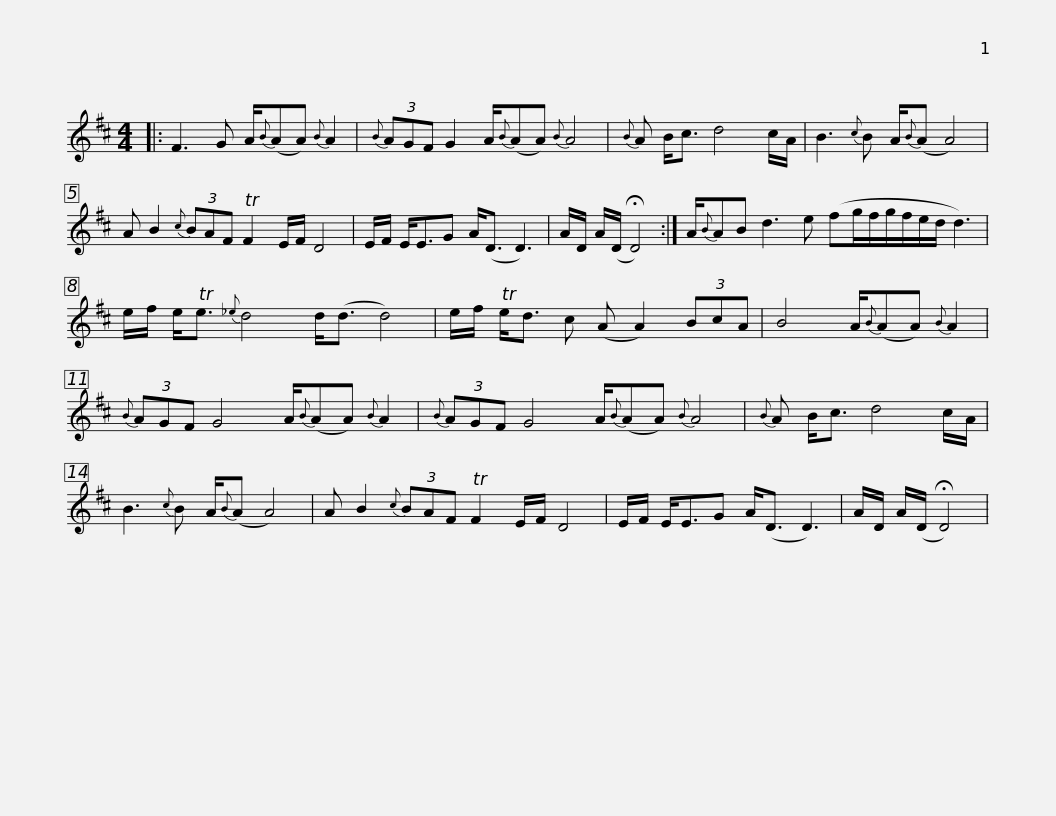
X:1
L:1/8
M:4/4
I:linebreak $
K:D
V:1 treble
V:1
|: F3 G A/{B}(AA){B} A2 |{B} (3AGF G2 A/{B}(AA){B} A4 |{B} A B<c d4 c/A/ | B3{c} B A/{B}(A A4) |$ A B2{c} (3BAF TF2 E/F/ D4 | %5
 E/F/ E<EG A<(D D3) | A/D/ A/(D/ !fermata!D4) :| A/{B}AB d3 e (fg/f/g/f/e/d/ d3) |$ e/f/ e<Te{_e} d4 d<(d d4) | e/f/ Te<d c (A A2) (3BcA | %10
 B4 A/{B}(AA){B} A2 |{B} (3AGF G4 A/{B}(AA){B} A2 |${B} (3AGF G4 A/{B}(AA){B} A4 |{B} A B<c d4 c/A/ | B3{c} B A/{B}(A A4) | %15
 A B2{c} (3BAF TF2 E/F/ D4 |$ E/F/ E<EG A<(D D3) | A/D/ A/(D/ !fermata!D4) | %18
